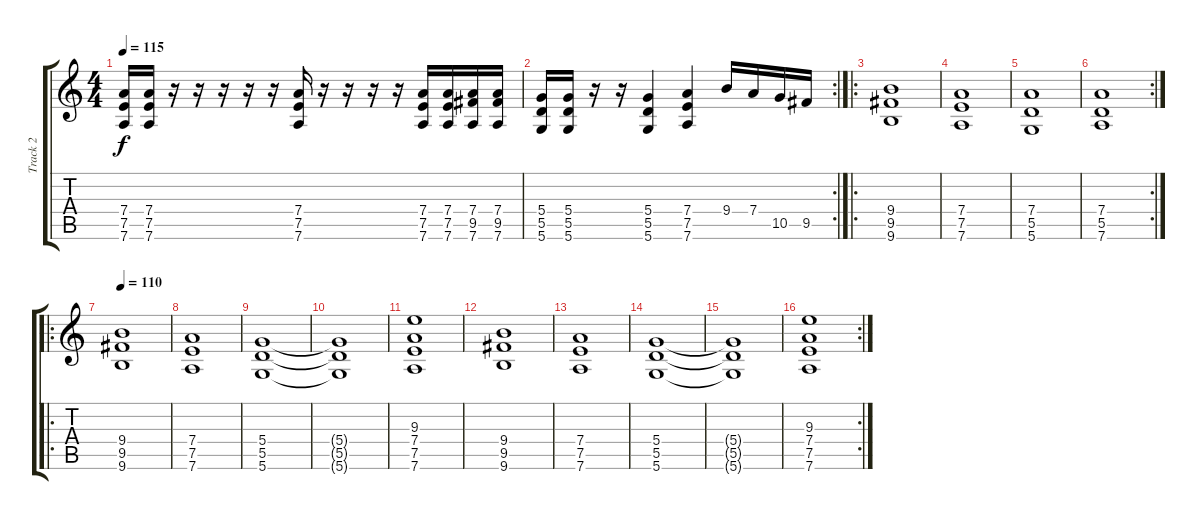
\track ("Track 2" "Track 2") {instrument distortionguitar}
\staff {score tabs}
\tuning (E4 B3 G3 D3 A2 D2) {hide}
\ts (4 4)
\tempo 115
\clef g2
\ks c
(7.4 7.5 7.6).16{dy f} (7.4 7.5 7.6).16 r.16 r.16 r.16 r.16 r.16 (7.4 7.5 7.6).16 r.16 r.16 r.16 r.16 (7.4 7.5 7.6).16 (7.4 7.5 7.6).16 (7.4 9.5 7.6).16 (7.4 9.5 7.6).16 |
\rc 2
(5.4 5.5 5.6).16 (5.4 5.5 5.6).16 r.16 r.16 (5.4 5.5 5.6).4 (7.4 7.5 7.6).4 9.4.16 7.4.16 10.5.16 9.5.16 |
\ro
(9.4 9.5 9.6).1 |
(7.4 7.5 7.6).1 |
(7.4 5.5 5.6).1 |
\rc 2
(7.4 5.5 7.6).1 |
\ro
\tempo 110
(9.4 9.5 9.6).1 |
(7.4 7.5 7.6).1 |
(5.4 5.5 5.6).1 |
(5.4{t} 5.5{t} 5.6{t}).1 |
(9.3 7.4 7.5 7.6).1 |
(9.4 9.5 9.6).1 |
(7.4 7.5 7.6).1 |
(5.4 5.5 5.6).1 |
(5.4{t} 5.5{t} 5.6{t}).1 |
\rc 2
(9.3 7.4 7.5 7.6).1
